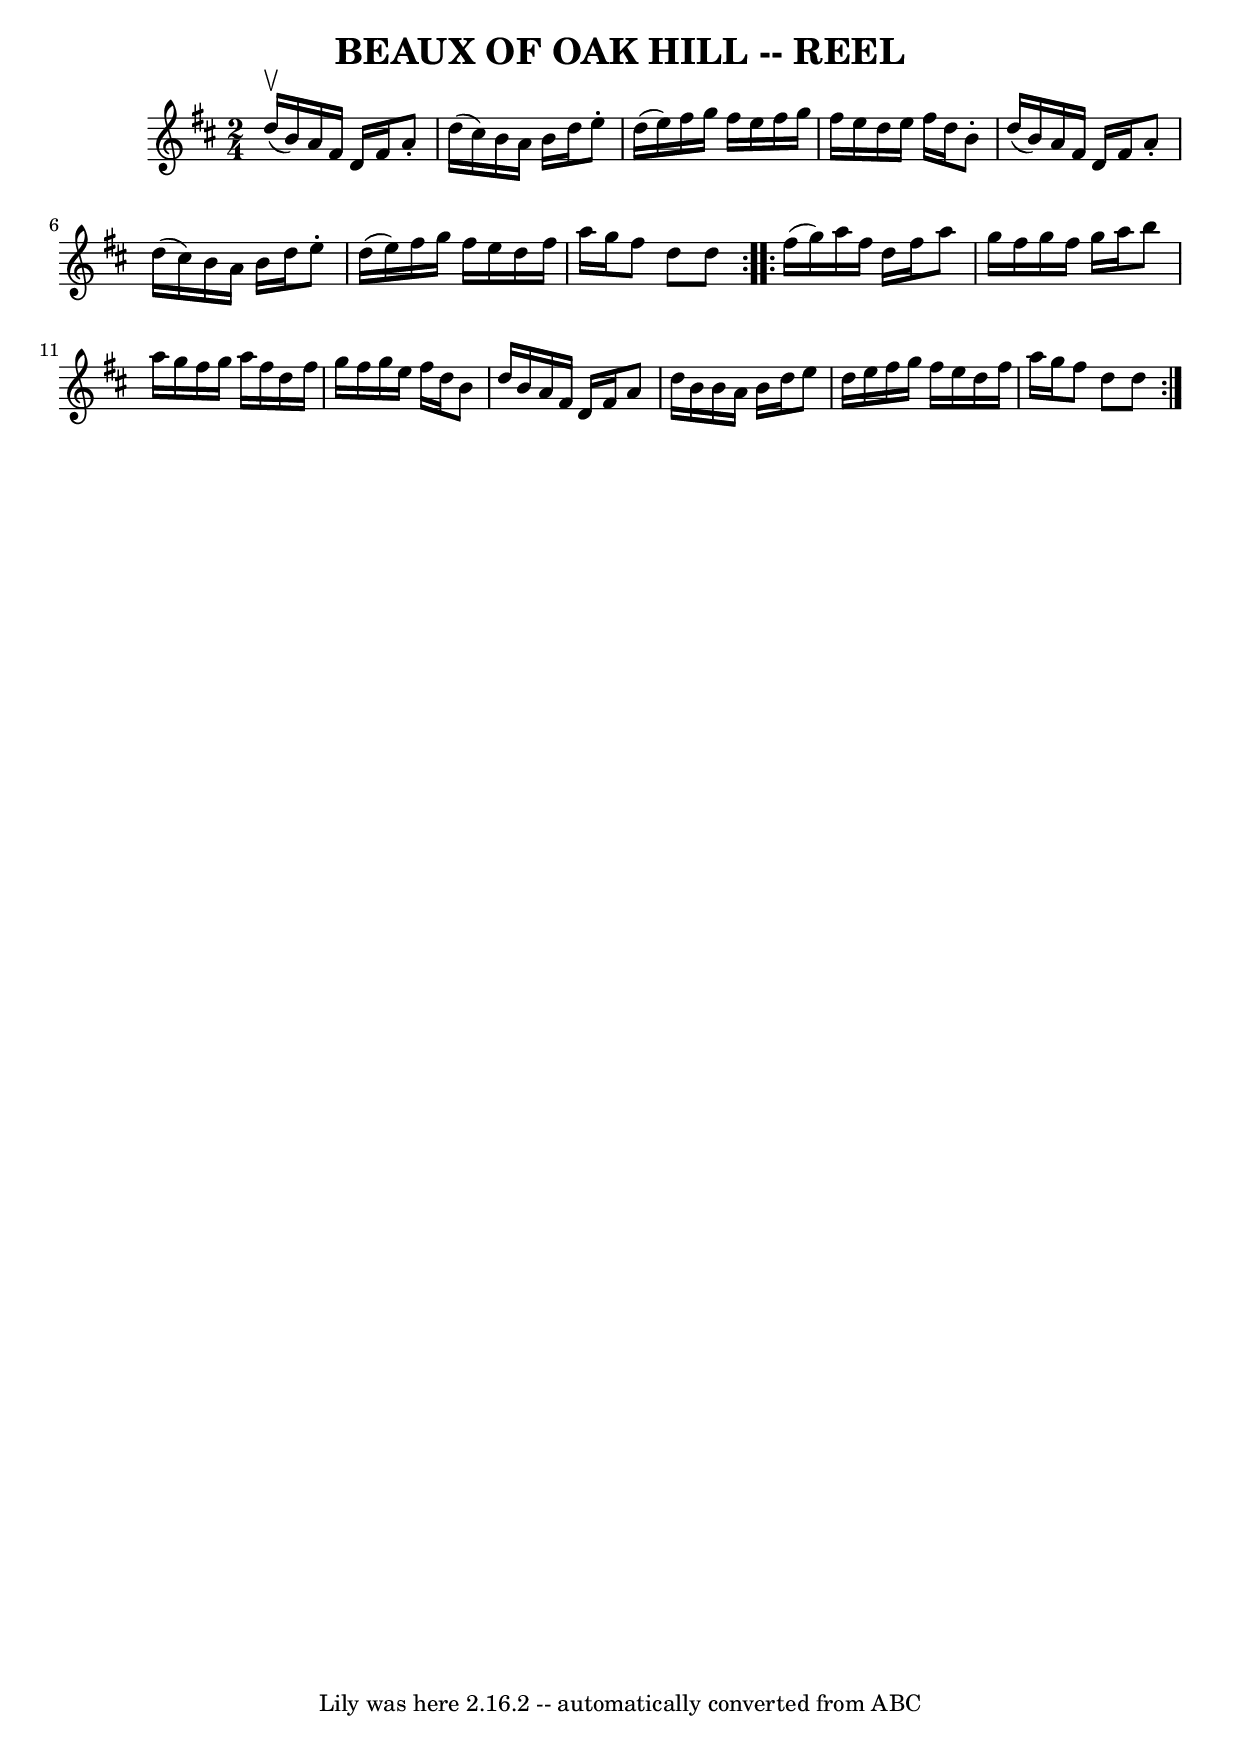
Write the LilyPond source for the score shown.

\version "2.7.40"
\include "Mammoth.ily"
\header {
	%% book = "Ryan's Mammoth Collection of Fiddle Tunes"
	crossRefNumber = "1"
	footnotes = "\\\\\\\\BEAUX OF OAK HILL. -- (First couple change sides) Down the outside-back-balance to sides and turn-down the centre-back-cast off-Ladies' chain."
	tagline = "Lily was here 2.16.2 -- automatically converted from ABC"
	title = "BEAUX OF OAK HILL -- REEL"
}
voicedefault =  {


\repeat volta 2 {
\time 2/4 \key d \major d''16 (^\upbow b'16)       |
 a'16    
fis'16 d'16 fis'16 a'8 -. d''16 (cis''16)   |
 b'16    
a'16 b'16 d''16 e''8 -. d''16 (e''16)   |
 fis''16    
g''16 fis''16 e''16 fis''16 g''16 fis''16 e''16    |
   
d''16 e''16 fis''16 d''16 b'8 -. d''16 (b'16)   |
    
 |
 a'16 fis'16 d'16 fis'16 a'8 -. d''16 (cis''16)  
 |
 b'16 a'16 b'16 d''16 e''8 -. d''16 (e''16)   
|
 fis''16 g''16 fis''16 e''16 d''16 fis''16 a''16    
g''16    |
 fis''8 d''8 d''8    }     \repeat volta 2 { fis''16 
(g''16)       |
 a''16 fis''16 d''16 fis''16 a''8    
g''16 fis''16    |
 g''16 fis''16 g''16 a''16 b''8    
a''16 g''16    |
 fis''16 g''16 a''16 fis''16 d''16    
fis''16 g''16 fis''16    |
 g''16 e''16 fis''16 d''16    
b'8 d''16 b'16    |
     |
 a'16 fis'16 d'16    
fis'16 a'8 d''16 b'16    |
 b'16 a'16 b'16 d''16    
e''8 d''16 e''16    |
 fis''16 g''16 fis''16 e''16    
d''16 fis''16 a''16 g''16    |
 fis''8 d''8 d''8    }   
}

\score{
    <<

	\context Staff="default"
	{
	    \voicedefault 
	}

    >>
	\layout {
	}
	\midi {}
}
